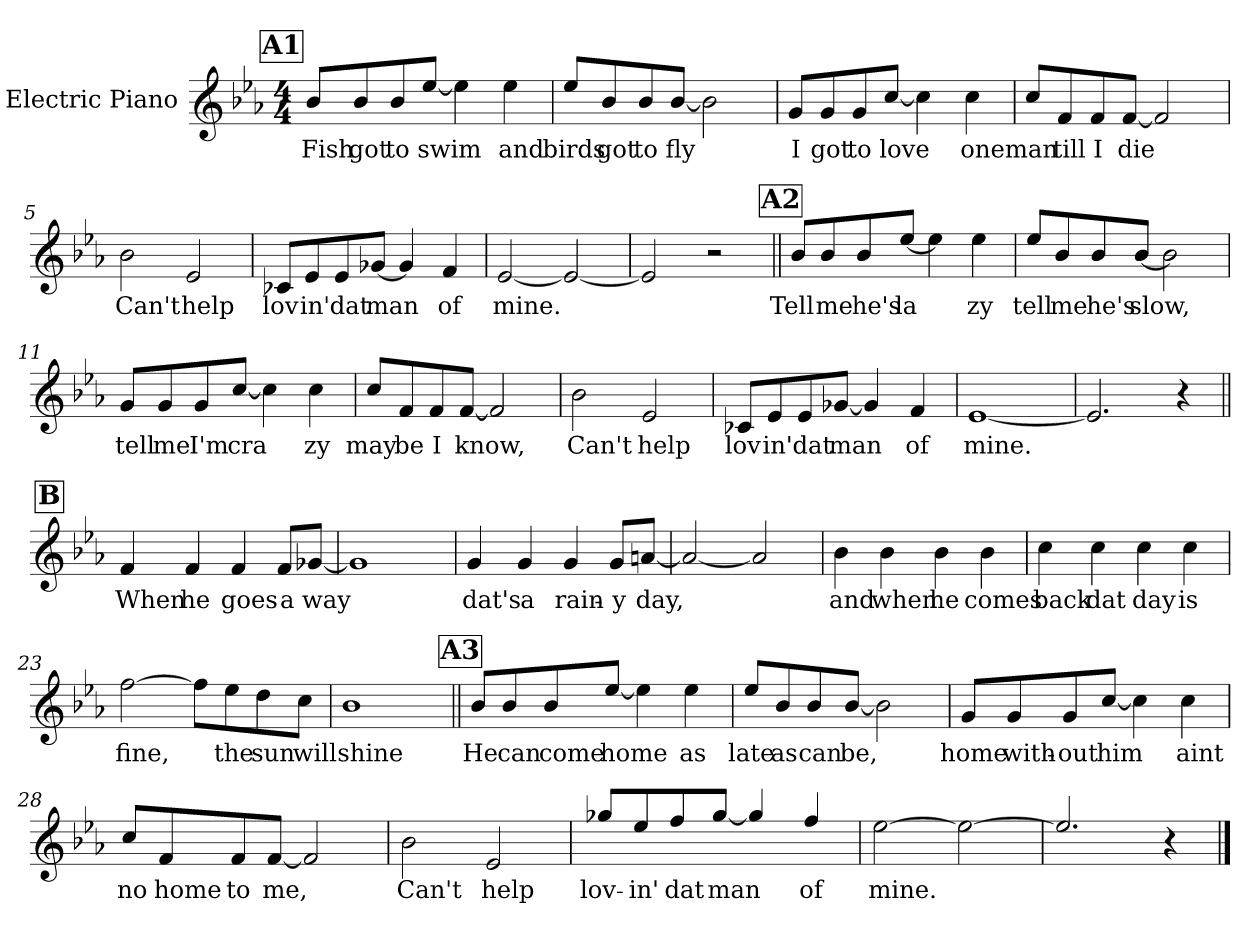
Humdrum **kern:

**kern	**text
*part1	*part1
*staff1	*staff1
*I"Electric Piano	*
*I'E.Pno	*
*clefG2	*
*k[b-e-a-]	*
*E-:	*
*M4/4	*
!!LO:REH:place=s1:a:t=A1
=1	=1
8b-/L	Fish
8b-/	got
8b-/	to
[8ee-/J	swim
4ee-\]	.
4ee-\	and
=2	=2
8ee-/L	birds
8b-/	got
8b-/	to
[8b-/J	fly
2b-\]	.
=3	=3
8g/L	I
8g/	got
8g/	to
[8cc/J	love
4cc\]	.
4cc\	one
=4	=4
8cc/L	man
8f/	till
8f/	I
[8f/J	die
2f/]	.
!!LO:LB:g=z
=5	=5
2b-\	Can't
2e-/	help
=6	=6
8c-X/L	lov
8e-/	in'
8e-/	dat
[8g-X/J	man
4g-/]	.
4f/	of
=7	=7
[2e-/	mine.
2e-/_	.
=8	=8
2e-/]	.
2r	.
!!LO:LB:g=z
!!LO:REH:place=s1:a:t=A2
=9||	=9||
8b-/L	Tell
8b-/	me
8b-/	he's
[8ee-/J	la
4ee-\]	.
4ee-\	zy
=10	=10
8ee-/L	tell
8b-/	me
8b-/	he's
[8b-/J	slow,
2b-\]	.
=11	=11
8g/L	tell
8g/	me
8g/	I'm
[8cc/J	cra
4cc\]	.
4cc\	zy
=12	=12
8cc/L	may
8f/	be
8f/	I
[8f/J	know,
2f/]	.
!!LO:LB:g=z
=13	=13
2b-\	Can't
2e-/	help
=14	=14
8c-X/L	lov
8e-/	in'
8e-/	dat
[8g-X/J	man
4g-/]	.
4f/	of
=15	=15
[1e-	mine.
=16	=16
2.e-/]	.
4r	.
!!LO:LB:g=z
!!LO:REH:place=s1:a:t=B
=17||	=17||
4f/	When
4f/	he
4f/	goes
8f/L	a
[8g-X/J	way
=18	=18
1g-]	.
=19	=19
4g/	dat's
4g/	a
4g/	rain-
8g/L	-y
[8an/J	day,
=20	=20
2a/_	.
2a/]	.
!!LO:LB:g=z
=21	=21
4b-\	and
4b-\	when
4b-\	he
4b-\	comes
=22	=22
4cc\	back
4cc\	dat
4cc\	day
4cc\	is
=23	=23
[2ff\	fine,
8ff\L]	.
8ee-\	the
8dd\	sun
8cc\J	will
=24	=24
1b-	shine
!!LO:LB:g=z
!!LO:REH:place=s1:a:t=A3
=25||	=25||
8b-/L	He
8b-/	can
8b-/	come
[8ee-/J	home
4ee-\]	.
4ee-\	as
=26	=26
8ee-/L	late
8b-/	as
8b-/	can
[8b-/J	be,
2b-\]	.
=27	=27
8g/L	home
8g/	with-
8g/	-out
[8cc/J	him
4cc\]	.
4cc\	aint
=28	=28
8cc/L	no
8f/	home
8f/	to
[8f/J	me,
2f/]	.
!!LO:LB:g=z
=29	=29
2b-\	Can't
2e-/	help
=30	=30
8gg-X/L	lov-
8ee-/	-in'
8ff/	dat
[8gg-/J	man
4gg-/]	.
4ff/	of
=31	=31
[2ee-\	mine.
2ee-\_	.
=32	=32
2.ee-/]	.
4r	.
==	==
*-	*-
